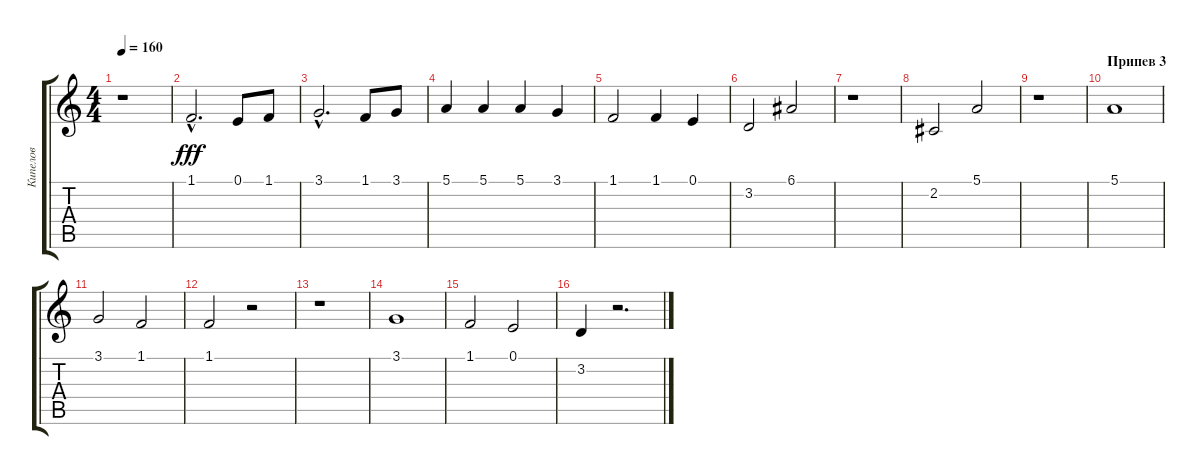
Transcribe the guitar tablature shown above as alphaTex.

\track ("Кипелов" "Кипелов") {instrument tenorsax}
\staff {score tabs}
\tuning (E4 B3 G3 D3 A2 E2) {hide}
\ts (4 4)
\tempo 160
\clef g2
\ks c
r.1{dy f} |
1.1{hac}.2{d dy fff} 0.1.8 1.1.8 |
3.1{hac}.2{d} 1.1.8 3.1.8 |
5.1.4 5.1.4 5.1.4 3.1.4 |
1.1.2 1.1.4 0.1.4 |
3.2.2 6.1.2 |
r.1 |
2.2.2 5.1.2 |
r.1 |
\section ("" "Припев 3")
5.1.1 |
3.1.2 1.1.2 |
1.1.2 r.2 |
r.1 |
3.1.1 |
1.1.2 0.1.2 |
3.2.4 r.2{d}
